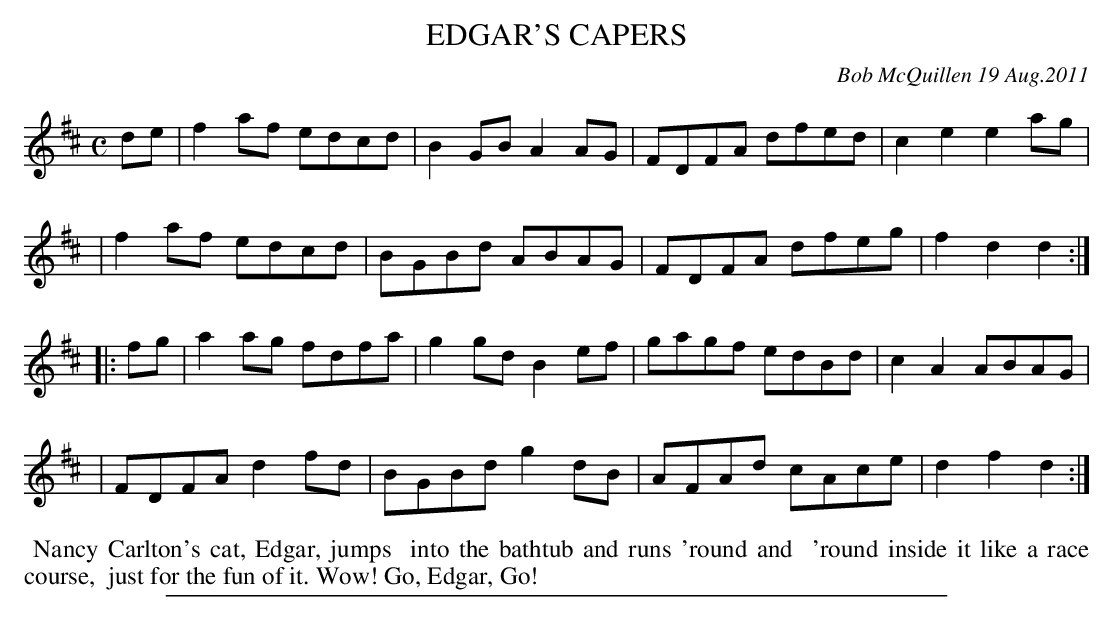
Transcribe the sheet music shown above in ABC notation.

X:1
T: EDGAR'S CAPERS
C: Bob McQuillen 19 Aug.2011
M: C
L: 1/8
K: D
de \
| f2af edcd | B2GB A2AG | FDFA dfed | c2e2 e2ag |
| f2af edcd | BGBd ABAG | FDFA dfeg | f2d2 d2 :|
|: fg \
| a2ag fdfa | g2gd B2ef | gagf edBd | c2A2 ABAG |
| FDFA d2fd | BGBd g2dB | AFAd cAce | d2f2 d2 :|
